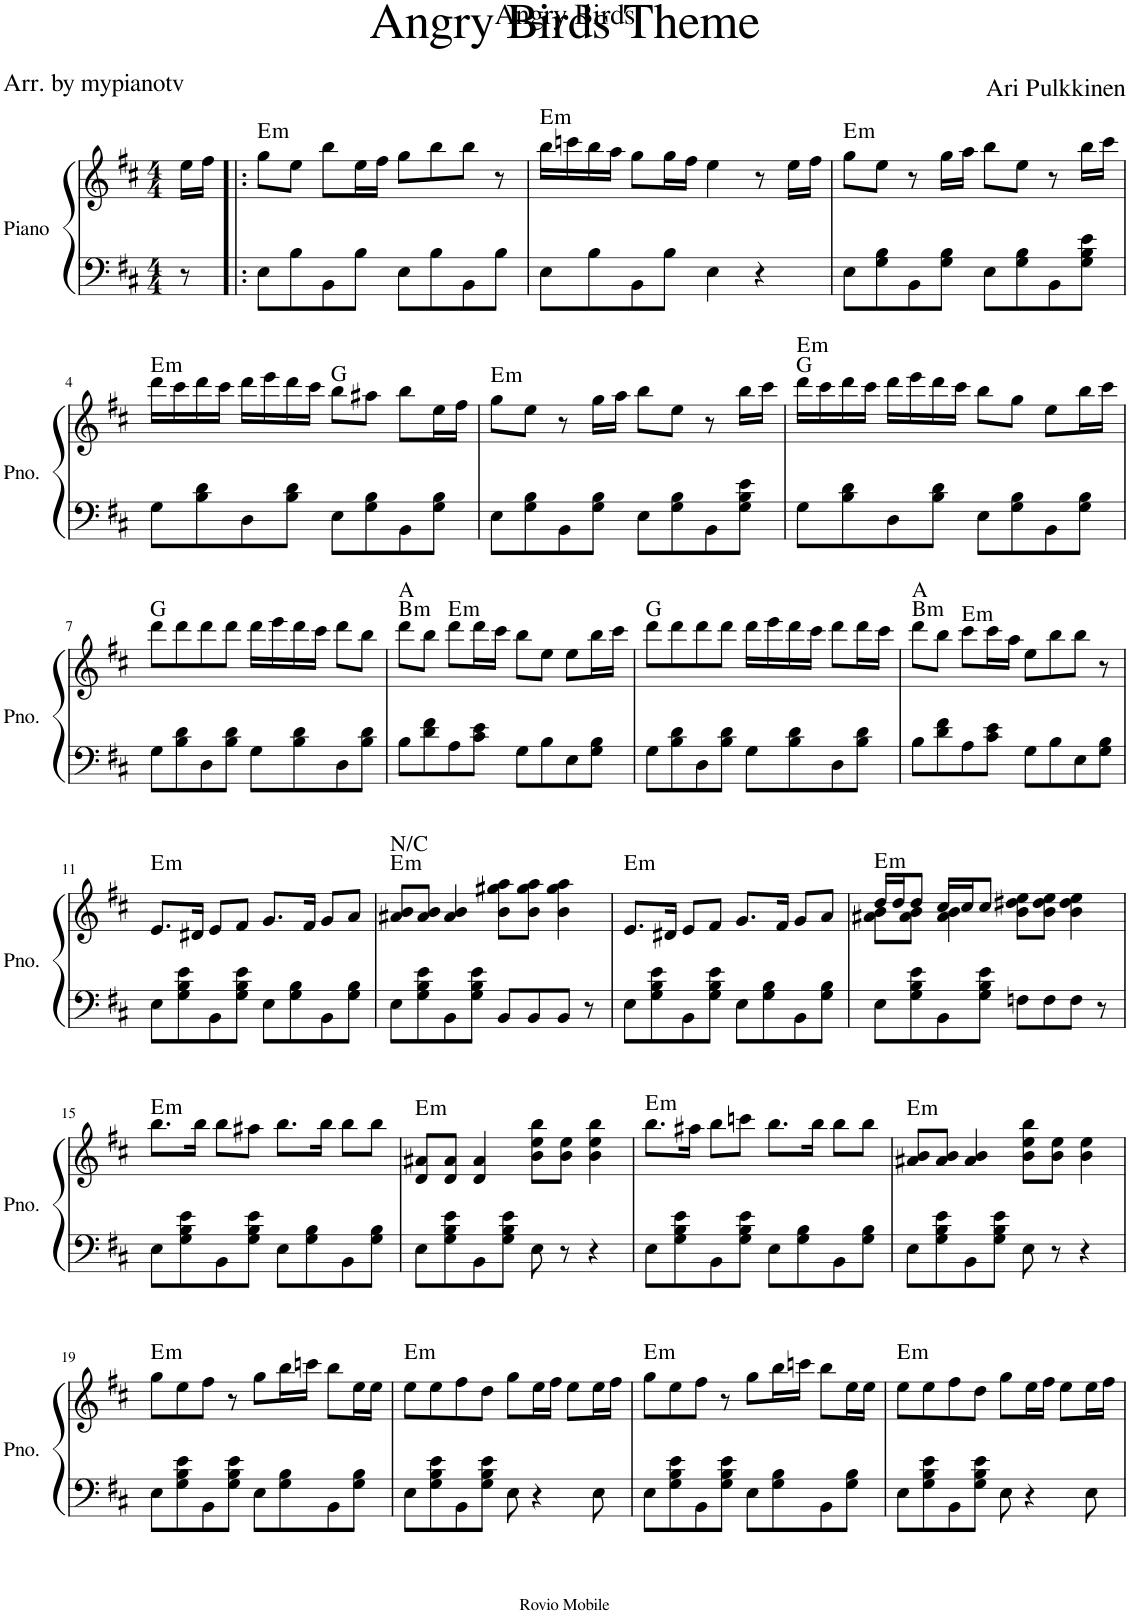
**kern	**kern	**harte
*part1	*part1	*part1
*staff2	*staff1	*
*I"Piano	*	*
*I'Pno.	*	*
*clefF4	*clefG2	*
*k[f#c#]	*k[f#c#]	*
*M4/4	*M4/4	*
=	=	=
8r	16ee\LL	.
.	16ff#\JJ	.
=1!|:	=1!|:	=1!|:
!	!	!LO:H:kt=m
8E\L	8gg\L	E:min
8B\	8ee\J	.
8BB\	8bb\L	.
8B\J	16ee\L	.
.	16ff#\JJ	.
8E\L	8gg\L	.
8B\	8bb\	.
8BB\	8bb\J	.
8B\J	8r	.
=2	=2	=2
!	!	!LO:H:kt=m
8E\L	16bb\LL	E:min
.	16cccn\	.
8B\	16bb\	.
.	16aa\JJ	.
8BB\	8gg\L	.
8B\J	16gg\L	.
.	16ff#\JJ	.
4E\	4ee\	.
4r	8r	.
.	16ee\LL	.
.	16ff#\JJ	.
=3	=3	=3
!	!	!LO:H:kt=m
8E\L	8gg\L	E:min
8G\ 8B\	8ee\J	.
8BB\	8r	.
8G\ 8B\J	16gg\LL	.
.	16aa\JJ	.
8E\L	8bb\L	.
8G\ 8B\	8ee\J	.
8BB\	8r	.
8G\ 8B\ 8e\J	16bb\LL	.
.	16ccc#\JJ	.
!!LO:LB:g=z
=4	=4	=4
!	!	!LO:H:kt=m
8G\L	16ddd\LL	E:min
.	16ccc#\	.
8B\ 8d\	16ddd\	.
.	16ccc#\JJ	.
8D\	16ddd\LL	.
.	16eee\	.
8B\ 8d\J	16ddd\	.
.	16ccc#\JJ	.
8E\L	8bb\L	G:maj
8G\ 8B\	8aa#X\J	.
8BB\	8bb\L	.
8G\ 8B\J	16ee\L	.
.	16ff#\JJ	.
=5	=5	=5
!	!	!LO:H:kt=m
8E\L	8gg\L	E:min
8G\ 8B\	8ee\J	.
8BB\	8r	.
8G\ 8B\J	16gg\LL	.
.	16aa\JJ	.
8E\L	8bb\L	.
8G\ 8B\	8ee\J	.
8BB\	8r	.
8G\ 8B\ 8e\J	16bb\LL	.
.	16ccc#\JJ	.
=6	=6	=6
!	!	!LO:H:n=2:kt=m
8G\L	16ddd\LL	G:maj E:min
.	16ccc#\	.
8B\ 8d\	16ddd\	.
.	16ccc#\JJ	.
8D\	16ddd\LL	.
.	16eee\	.
8B\ 8d\J	16ddd\	.
.	16ccc#\JJ	.
8E\L	8bb\L	.
8G\ 8B\	8gg\J	.
8BB\	8ee\L	.
8G\ 8B\J	16bb\L	.
.	16ccc#\JJ	.
!!LO:LB:g=z
=7	=7	=7
8G\L	8ddd\L	G:maj
8B\ 8d\	8ddd\	.
8D\	8ddd\	.
8B\ 8d\J	8ddd\J	.
8G\L	16ddd\LL	.
.	16eee\	.
8B\ 8d\	16ddd\	.
.	16ccc#\JJ	.
8D\	8ddd\L	.
8B\ 8d\J	8bb\J	.
=8	=8	=8
!	!	!LO:H:n=1:kt=m
8B\L	8ddd\L	B:min A:maj
8d\ 8f#\	8bb\J	.
!	!	!LO:H:kt=m
8A\	8ddd\L	E:min
8c#\ 8e\J	16ddd\L	.
.	16ccc#\JJ	.
8G\L	8bb\L	.
8B\	8ee\J	.
8E\	8ee\L	.
8G\ 8B\J	16bb\L	.
.	16ccc#\JJ	.
=9	=9	=9
8G\L	8ddd\L	G:maj
8B\ 8d\	8ddd\	.
8D\	8ddd\	.
8B\ 8d\J	8ddd\J	.
8G\L	16ddd\LL	.
.	16eee\	.
8B\ 8d\	16ddd\	.
.	16ccc#\JJ	.
8D\	8ddd\L	.
8B\ 8d\J	16ddd\L	.
.	16ccc#\JJ	.
=10	=10	=10
!	!	!LO:H:n=1:kt=m
8B\L	8ddd\L	B:min A:maj
8d\ 8f#\	8bb\J	.
!	!	!LO:H:kt=m
8A\	8ccc#\L	E:min
8c#\ 8e\J	16ccc#\L	.
.	16aa\JJ	.
8G\L	8ee\L	.
8B\	8bb\	.
8E\	8bb\J	.
8G\ 8B\J	8r	.
!!LO:LB:g=z
=11	=11	=11
!	!	!LO:H:kt=m
8E\L	8.e/L	E:min
8G\ 8B\ 8e\	.	.
.	16d#X/Jk	.
8BB\	8e/L	.
8G\ 8B\ 8e\J	8f#/J	.
8E\L	8.g/L	.
8G\ 8B\	.	.
.	16f#/Jk	.
8BB\	8g/L	.
8G\ 8B\J	8a/J	.
=12	=12	=12
!	!	!LO:H:n=1:kt=m
!	!	!LO:H:n=2:kt=N/C
8E\L	8a#X/ 8b/L	E:min N
8G\ 8B\ 8e\	8a#/ 8b/J	.
8BB\	4a#/ 4b/	.
8G\ 8B\ 8e\J	.	.
8BB/L	8b\ 8gg#X\ 8aa\L	.
8BB/	8b\ 8gg#\ 8aa\J	.
8BB/J	4b\ 4gg#\ 4aa\	.
8r	.	.
=13	=13	=13
!	!	!LO:H:kt=m
8E\L	8.e/L	E:min
8G\ 8B\ 8e\	.	.
.	16d#X/Jk	.
8BB\	8e/L	.
8G\ 8B\ 8e\J	8f#/J	.
8E\L	8.g/L	.
8G\ 8B\	.	.
.	16f#/Jk	.
8BB\	8g/L	.
8G\ 8B\J	8a/J	.
=14	=14	=14
*	*^	*
!	!	!	!LO:H:kt=m
8E\L	8a#X\ 8b\L	16dd/LL	E:min
.	.	16dd/J	.
8G\ 8B\ 8e\	8a#\ 8b\J	8dd/J	.
8BB\	4a#\ 4b\	16cc#/LL	.
.	.	16cc#/J	.
8G\ 8B\ 8e\J	.	8cc#/J	.
8Fn\L	8b\ 8dd#X\ 8ee\L	2ryy	.
8F\	8b\ 8dd#\ 8ee\J	.	.
8F\J	4b\ 4dd#\ 4ee\	.	.
8r	.	.	.
*	*v	*v	*
!!LO:LB:g=z
=15	=15	=15
!	!	!LO:H:kt=m
8E\L	8.bb\L	E:min
8G\ 8B\ 8e\	.	.
.	16bb\Jk	.
8BB\	8bb\L	.
8G\ 8B\ 8e\J	8aa#X\J	.
8E\L	8.bb\L	.
8G\ 8B\	.	.
.	16bb\Jk	.
8BB\	8bb\L	.
8G\ 8B\J	8bb\J	.
=16	=16	=16
!	!	!LO:H:kt=m
8E\L	8d/ 8a#X/L	E:min
8G\ 8B\ 8e\	8d/ 8a#/J	.
8BB\	4d/ 4a#/	.
8G\ 8B\ 8e\J	.	.
8E\	8b\ 8ee\ 8bb\L	.
8r	8b\ 8ee\J	.
4r	4b\ 4ee\ 4bb\	.
=17	=17	=17
!	!	!LO:H:kt=m
8E\L	8.bb\L	E:min
8G\ 8B\ 8e\	.	.
.	16aa#X\Jk	.
8BB\	8bb\L	.
8G\ 8B\ 8e\J	8cccn\J	.
8E\L	8.bb\L	.
8G\ 8B\	.	.
.	16bb\Jk	.
8BB\	8bb\L	.
8G\ 8B\J	8bb\J	.
=18	=18	=18
!	!	!LO:H:kt=m
8E\L	8a#X/ 8b/L	E:min
8G\ 8B\ 8e\	8a#/ 8b/J	.
8BB\	4a#/ 4b/	.
8G\ 8B\ 8e\J	.	.
8E\	8b\ 8ee\ 8bb\L	.
8r	8b\ 8ee\J	.
4r	4b\ 4ee\	.
!!LO:LB:g=z
=19	=19	=19
!	!	!LO:H:kt=m
8E\L	8gg\L	E:min
8G\ 8B\ 8e\	8ee\	.
8BB\	8ff#\J	.
8G\ 8B\ 8e\J	8r	.
8E\L	8gg\L	.
8G\ 8B\	16bb\L	.
.	16cccn\JJ	.
8BB\	8bb\L	.
8G\ 8B\J	16ee\L	.
.	16ee\JJ	.
=20	=20	=20
!	!	!LO:H:kt=m
8E\L	8ee\L	E:min
8G\ 8B\ 8e\	8ee\	.
8BB\	8ff#\	.
8G\ 8B\ 8e\J	8dd\J	.
8E\	8gg\L	.
4r	16ee\L	.
.	16ff#\JJ	.
.	8ee\L	.
8E\	16ee\L	.
.	16ff#\JJ	.
=21	=21	=21
!	!	!LO:H:kt=m
8E\L	8gg\L	E:min
8G\ 8B\ 8e\	8ee\	.
8BB\	8ff#\J	.
8G\ 8B\ 8e\J	8r	.
8E\L	8gg\L	.
8G\ 8B\	16bb\L	.
.	16cccn\JJ	.
8BB\	8bb\L	.
8G\ 8B\J	16ee\L	.
.	16ee\JJ	.
=22	=22	=22
!	!	!LO:H:kt=m
8E\L	8ee\L	E:min
8G\ 8B\ 8e\	8ee\	.
8BB\	8ff#\	.
8G\ 8B\ 8e\J	8dd\J	.
8E\	8gg\L	.
4r	16ee\L	.
.	16ff#\JJ	.
.	8ee\L	.
8E\	16ee\L	.
.	16ff#\JJ	.
=	=	=
*-	*-	*-
